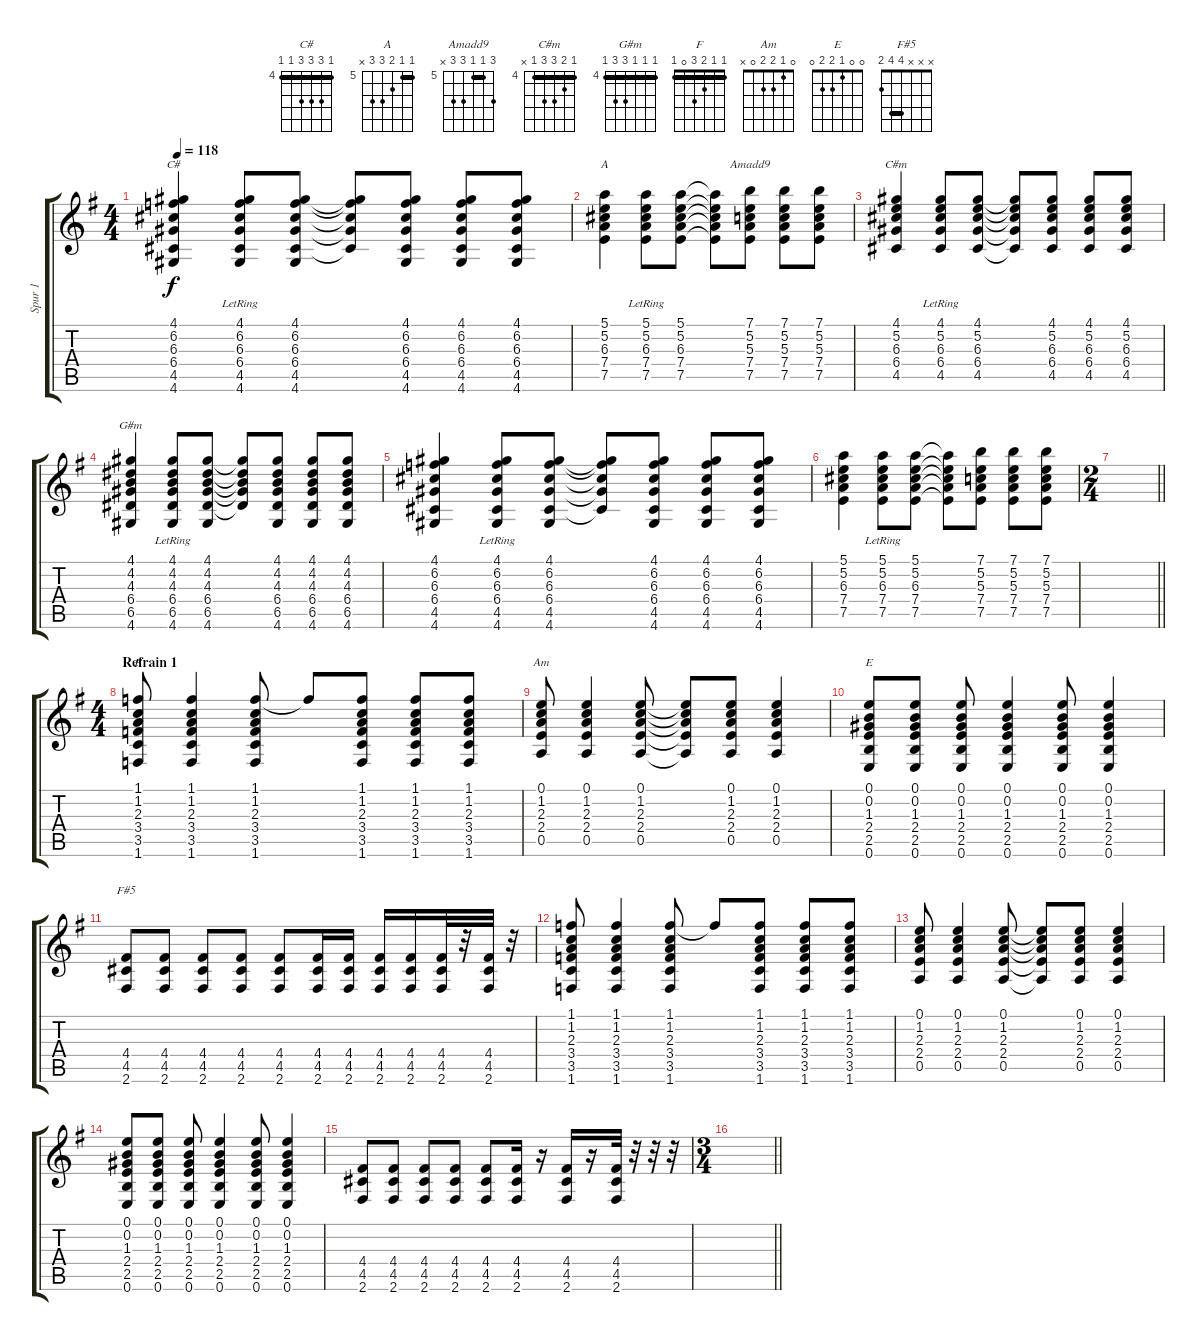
\track ("Spur 1" "Spur 1") {mute instrument acousticguitarsteel}
\staff {score tabs}
\tuning (E4 B3 G3 D3 A2 E2) {hide}
\chord ("C#" 4 6 6 6 4 4) {firstfret 4 barre 4}
\chord ("A" 5 5 6 7 7 x) {firstfret 5 barre 5}
\chord ("Amadd9" 7 5 5 7 7 x) {firstfret 5 barre 5}
\chord ("C#m" 4 5 6 6 4 x) {firstfret 4 barre 4}
\chord ("G#m" 4 4 4 6 6 4) {firstfret 4 barre 4}
\chord ("F" 1 1 2 3 0 1) {barre 1}
\chord ("Am" 0 1 2 2 0 x)
\chord ("E" 0 0 1 2 2 0)
\chord ("F#5" x x x 4 4 2) {barre 4}
\ts (4 4)
\tempo 118
\clef g2
\ks g
(4.1 6.2 6.3 6.4 4.5 4.6).4{ch "C#" dy f} (4.1 6.2 6.3 6.4{lr} 4.5 4.6).8 (4.1 6.2 6.3 6.4 4.5 4.6).8 (4.1{t} 6.2{t} 6.3{t} 6.4{t} 4.5{t}).8 (4.1 6.2 6.3 6.4 4.5 4.6).8 (4.1 6.2 6.3 6.4 4.5 4.6).8 (4.1 6.2 6.3 6.4 4.5 4.6).8 |
(5.1 5.2 6.3 7.4 7.5).4{ch "A"} (5.1 5.2 6.3 7.4{lr} 7.5).8 (5.1 5.2 6.3 7.4 7.5).8 (5.1{t} 5.2{t} 6.3{t} 7.4{t} 7.5{t}).8 (7.1 5.2 5.3 7.4 7.5).8{ch "Amadd9"} (7.1 5.2 5.3 7.4 7.5).8 (7.1 5.2 5.3 7.4 7.5).8 |
(4.1 5.2 6.3 6.4 4.5).4{ch "C#m"} (4.1 5.2 6.3 6.4{lr} 4.5).8 (4.1 5.2 6.3 6.4 4.5).8 (4.1{t} 5.2{t} 6.3{t} 6.4{t} 4.5{t}).8 (4.1 5.2 6.3 6.4 4.5).8 (4.1 5.2 6.3 6.4 4.5).8 (4.1 5.2 6.3 6.4 4.5).8 |
(4.1 4.2 4.3 6.4 6.5 4.6).4{ch "G#m"} (4.1 4.2 4.3 6.4{lr} 6.5 4.6).8 (4.1 4.2 4.3 6.4 6.5 4.6).8 (4.1{t} 4.2{t} 4.3{t} 6.4{t} 6.5{t}).8 (4.1 4.2 4.3 6.4 6.5 4.6).8 (4.1 4.2 4.3 6.4 6.5 4.6).8 (4.1 4.2 4.3 6.4 6.5 4.6).8 |
(4.1 6.2 6.3 6.4 4.5 4.6).4 (4.1 6.2 6.3 6.4{lr} 4.5 4.6).8 (4.1 6.2 6.3 6.4 4.5 4.6).8 (4.1{t} 6.2{t} 6.3{t} 6.4{t} 4.5{t}).8 (4.1 6.2 6.3 6.4 4.5 4.6).8 (4.1 6.2 6.3 6.4 4.5 4.6).8 (4.1 6.2 6.3 6.4 4.5 4.6).8 |
(5.1 5.2 6.3 7.4 7.5).4 (5.1 5.2 6.3 7.4{lr} 7.5).8 (5.1 5.2 6.3 7.4 7.5).8 (5.1{t} 5.2{t} 6.3{t} 7.4{t} 7.5{t}).8 (7.1 5.2 5.3 7.4 7.5).8 (7.1 5.2 5.3 7.4 7.5).8 (7.1 5.2 5.3 7.4 7.5).8 |
\ts (2 4)
\barLineRight lightlight
|
\ts (4 4)
\section ("" "Refrain 1")
(1.1 1.2 2.3 3.4 3.5 1.6).8{ch "F"} (1.1 1.2 2.3 3.4 3.5 1.6).4 (1.1 1.2 2.3 3.4 3.5 1.6).8 1.1{t}.8 (1.1 1.2 2.3 3.4 3.5 1.6).8 (1.1 1.2 2.3 3.4 3.5 1.6).8 (1.1 1.2 2.3 3.4 3.5 1.6).8 |
(0.1 1.2 2.3 2.4 0.5).8{ch "Am"} (0.1 1.2 2.3 2.4 0.5).4 (0.1 1.2 2.3 2.4 0.5).8 (0.1{t} 1.2{t} 2.3{t} 2.4{t} 0.5{t}).8 (0.1 1.2 2.3 2.4 0.5).8 (0.1 1.2 2.3 2.4 0.5).4 |
(0.1 0.2 1.3 2.4 2.5 0.6).8{ch "E"} (0.1 0.2 1.3 2.4 2.5 0.6).8 (0.1 0.2 1.3 2.4 2.5 0.6).8 (0.1 0.2 1.3 2.4 2.5 0.6).4 (0.1 0.2 1.3 2.4 2.5 0.6).8 (0.1 0.2 1.3 2.4 2.5 0.6).4 |
(4.4 4.5 2.6).8{ch "F#5"} (4.4 4.5 2.6).8 (4.4 4.5 2.6).8 (4.4 4.5 2.6).8 (4.4 4.5 2.6).8 (4.4 4.5 2.6).16 (4.4 4.5 2.6).16 (4.4 4.5 2.6).16 (4.4 4.5 2.6).16 (4.4 4.5 2.6).32 r.32 (4.4 4.5 2.6).32 r.32 |
(1.1 1.2 2.3 3.4 3.5 1.6).8 (1.1 1.2 2.3 3.4 3.5 1.6).4 (1.1 1.2 2.3 3.4 3.5 1.6).8 1.1{t}.8 (1.1 1.2 2.3 3.4 3.5 1.6).8 (1.1 1.2 2.3 3.4 3.5 1.6).8 (1.1 1.2 2.3 3.4 3.5 1.6).8 |
(0.1 1.2 2.3 2.4 0.5).8 (0.1 1.2 2.3 2.4 0.5).4 (0.1 1.2 2.3 2.4 0.5).8 (0.1{t} 1.2{t} 2.3{t} 2.4{t} 0.5{t}).8 (0.1 1.2 2.3 2.4 0.5).8 (0.1 1.2 2.3 2.4 0.5).4 |
(0.1 0.2 1.3 2.4 2.5 0.6).8 (0.1 0.2 1.3 2.4 2.5 0.6).8 (0.1 0.2 1.3 2.4 2.5 0.6).8 (0.1 0.2 1.3 2.4 2.5 0.6).4 (0.1 0.2 1.3 2.4 2.5 0.6).8 (0.1 0.2 1.3 2.4 2.5 0.6).4 |
(4.4 4.5 2.6).8 (4.4 4.5 2.6).8 (4.4 4.5 2.6).8 (4.4 4.5 2.6).8 (4.4 4.5 2.6).8 (4.4 4.5 2.6).16 r.16 (4.4 4.5 2.6).16 r.16 (4.4 4.5 2.6).32 r.32 r.32 r.32 |
\ts (3 4)
\barLineRight lightlight
